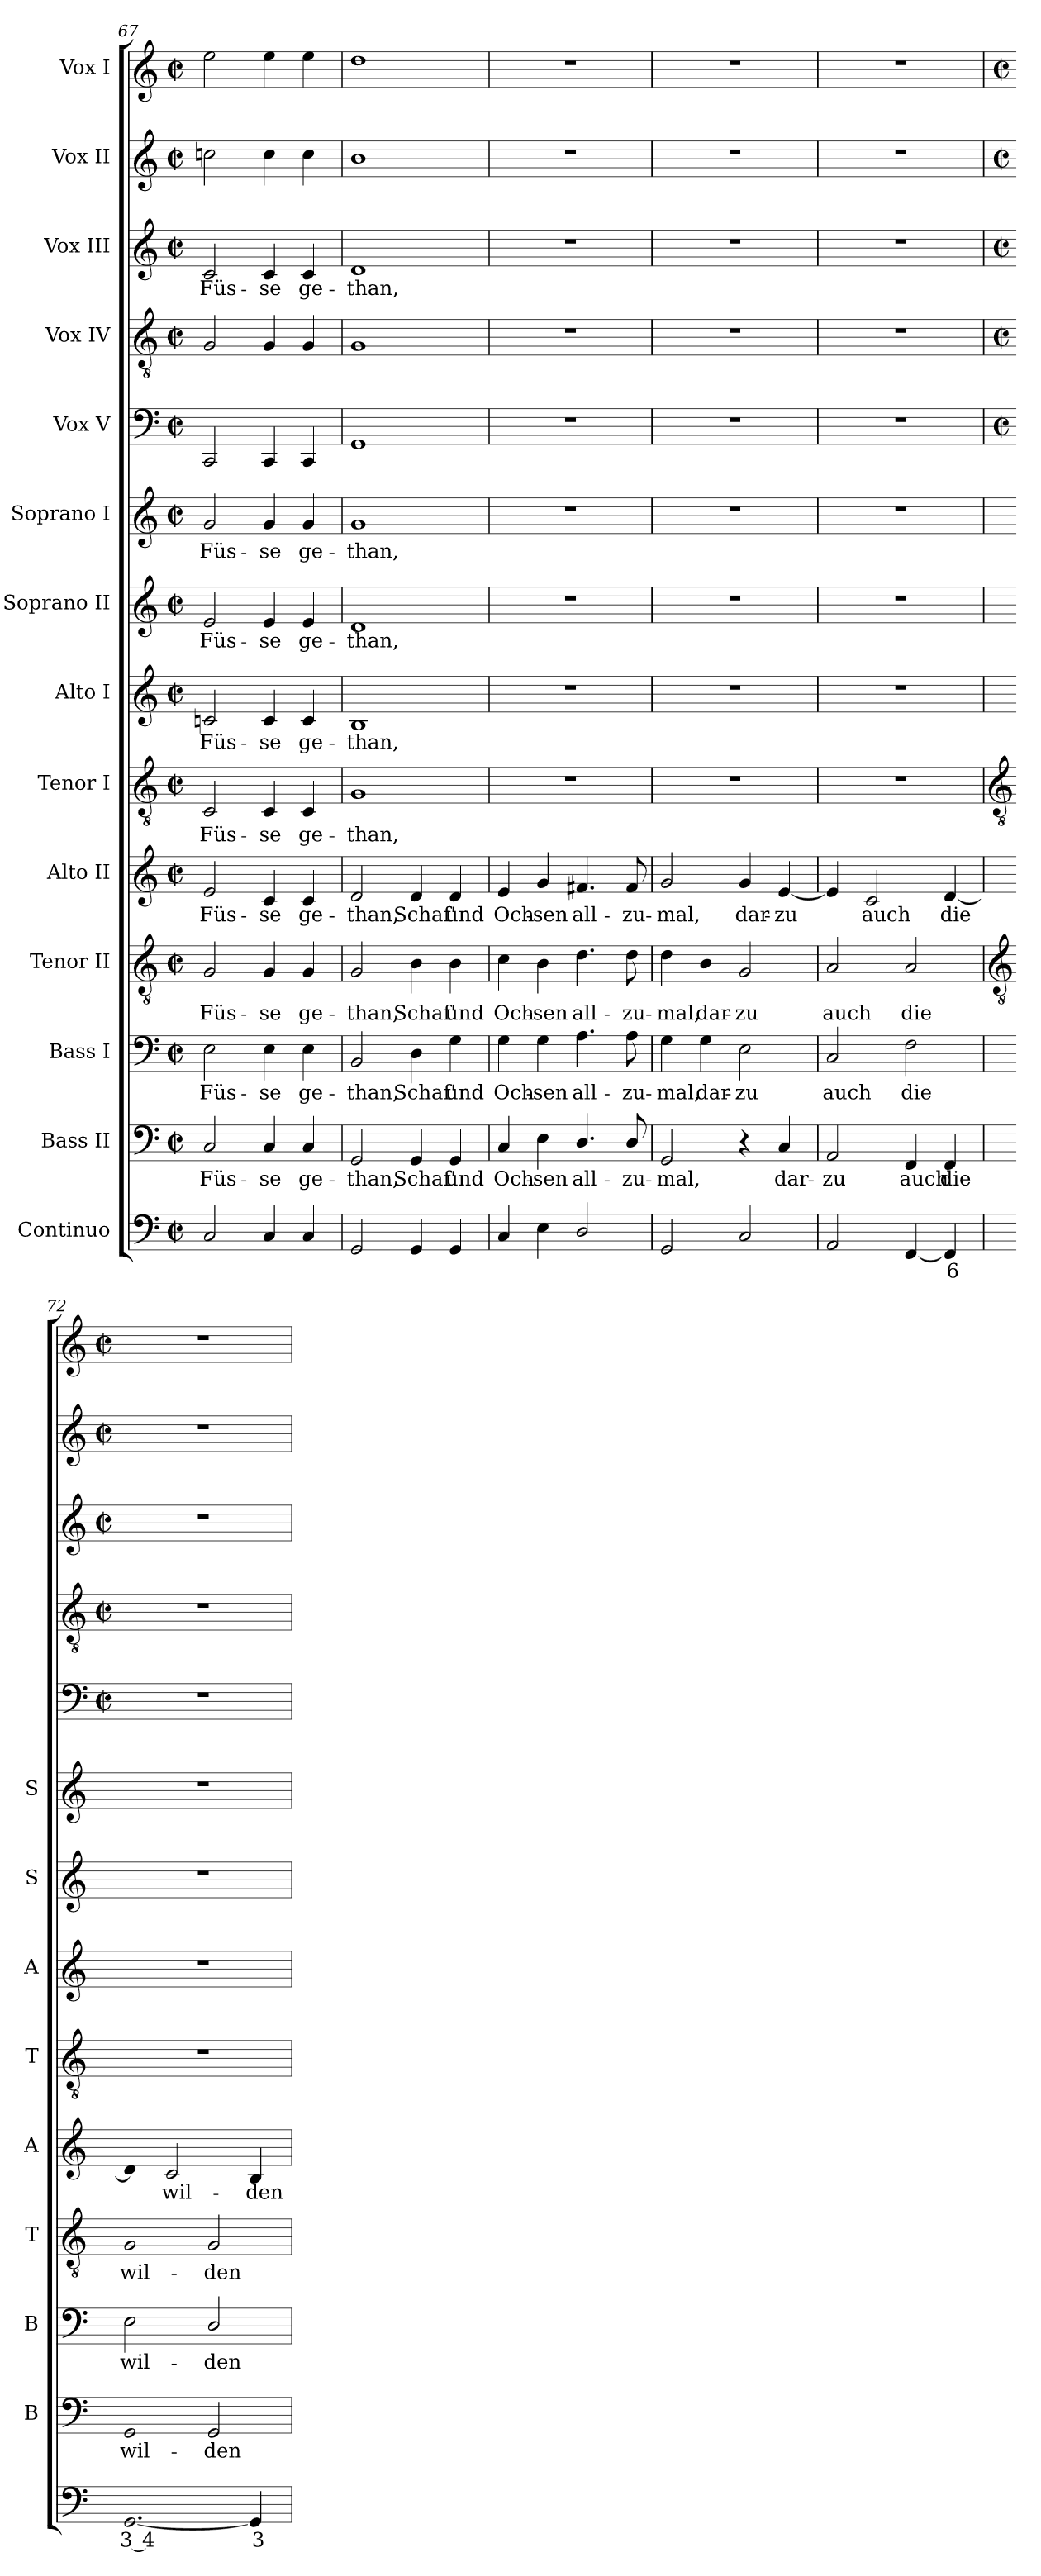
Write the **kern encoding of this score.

**kern	**text	**kern	**text	**kern	**text	**kern	**text	**kern	**text	**kern	**text	**kern	**text	**kern	**text	**kern	**text	**kern	**kern	**kern	**text	**kern	**kern
*part14	*part14	*part13	*part13	*part12	*part12	*part11	*part11	*part10	*part10	*part9	*part9	*part8	*part8	*part7	*part7	*part6	*part6	*part5	*part4	*part3	*part3	*part2	*part1
*staff14	*staff14	*staff13	*staff13	*staff12	*staff12	*staff11	*staff11	*staff10	*staff10	*staff9	*staff9	*staff8	*staff8	*staff7	*staff7	*staff6	*staff6	*staff5	*staff4	*staff3	*staff3	*staff2	*staff1
*I"Continuo	*	*I"Bass II	*	*I"Bass I	*	*I"Tenor II	*	*I"Alto II	*	*I"Tenor I	*	*I"Alto I	*	*I"Soprano II	*	*I"Soprano I	*	*I"Vox V	*I"Vox IV	*I"Vox III	*	*I"Vox II	*I"Vox I
*	*	*I'B	*	*I'B	*	*I'T	*	*I'A	*	*I'T	*	*I'A	*	*I'S	*	*I'S	*	*	*	*	*	*	*
*clefF4	*	*clefF4	*	*clefF4	*	*clefGv2	*	*clefG2	*	*clefGv2	*	*clefG2	*	*clefG2	*	*clefG2	*	*clefF4	*clefGv2	*clefG2	*	*clefG2	*clefG2
*k[]	*	*k[]	*	*k[]	*	*k[]	*	*k[]	*	*k[]	*	*k[]	*	*k[]	*	*k[]	*	*k[]	*k[]	*k[]	*	*k[]	*k[]
*C:	*	*C:	*	*C:	*	*C:	*	*C:	*	*C:	*	*C:	*	*C:	*	*C:	*	*C:	*C:	*C:	*	*C:	*C:
*M2/2	*	*M2/2	*	*M2/2	*	*M2/2	*	*M2/2	*	*M2/2	*	*M2/2	*	*M2/2	*	*M2/2	*	*M2/2	*M2/2	*M2/2	*	*M2/2	*M2/2
*met(c|)	*	*met(c|)	*	*met(c|)	*	*met(c|)	*	*met(c|)	*	*met(c|)	*	*met(c|)	*	*met(c|)	*	*met(c|)	*	*met(c|)	*met(c|)	*met(c|)	*	*met(c|)	*met(c|)
=67	=67	=67	=67	=67	=67	=67	=67	=67	=67	=67	=67	=67	=67	=67	=67	=67	=67	=67	=67	=67	=67	=67	=67
!	!	!	!LO:LY:b	!	!LO:LY:b	!	!LO:LY:b	!	!LO:LY:b	!	!LO:LY:b	!	!LO:LY:b	!	!LO:LY:b	!	!LO:LY:b	!	!	!	!LO:LY:b	!	!
2C	.	2C	Füs-	2E	Füs-	2G	Füs-	2e	Füs-	2C	Füs-	2cn	Füs-	2e	Füs-	2g	Füs-	2CC	2G	2c	Füs-	2ccn	2ee
!	!	!	!LO:LY:b	!	!LO:LY:b	!	!LO:LY:b	!	!LO:LY:b	!	!LO:LY:b	!	!LO:LY:b	!	!LO:LY:b	!	!LO:LY:b	!	!	!	!LO:LY:b	!	!
4C	.	4C	-se	4E	-se	4G	-se	4c	-se	4C	-se	4c	-se	4e	-se	4g	-se	4CC	4G	4c	-se	4cc	4ee
!	!	!	!LO:LY:b	!	!LO:LY:b	!	!LO:LY:b	!	!LO:LY:b	!	!LO:LY:b	!	!LO:LY:b	!	!LO:LY:b	!	!LO:LY:b	!	!	!	!LO:LY:b	!	!
4C	.	4C	ge-	4E	ge-	4G	ge-	4c	ge-	4C	ge-	4c	ge-	4e	ge-	4g	ge-	4CC	4G	4c	ge-	4cc	4ee
=68	=68	=68	=68	=68	=68	=68	=68	=68	=68	=68	=68	=68	=68	=68	=68	=68	=68	=68	=68	=68	=68	=68	=68
!	!	!	!LO:LY:b	!	!LO:LY:b	!	!LO:LY:b	!	!LO:LY:b	!	!LO:LY:b	!	!LO:LY:b	!	!LO:LY:b	!	!LO:LY:b	!	!	!	!LO:LY:b	!	!
2GG	.	2GG	-than,	2BB	-than,	2G	-than,	2d	-than,	1G	-than,	1B	-than,	1d	-than,	1g	-than,	1GG	1G	1d	-than,	1b	1dd
!	!	!	!LO:LY:b	!	!LO:LY:b	!	!LO:LY:b	!	!LO:LY:b	!	!	!	!	!	!	!	!	!	!	!	!	!	!
4GG	.	4GG	Schaf'	4D	Schaf'	4B	Schaf'	4d	Schaf'	.	.	.	.	.	.	.	.	.	.	.	.	.	.
!	!	!	!LO:LY:b	!	!LO:LY:b	!	!LO:LY:b	!	!LO:LY:b	!	!	!	!	!	!	!	!	!	!	!	!	!	!
4GG	.	4GG	und	4G	und	4B	und	4d	und	.	.	.	.	.	.	.	.	.	.	.	.	.	.
=69	=69	=69	=69	=69	=69	=69	=69	=69	=69	=69	=69	=69	=69	=69	=69	=69	=69	=69	=69	=69	=69	=69	=69
!	!	!	!LO:LY:b	!	!LO:LY:b	!	!LO:LY:b	!	!LO:LY:b	!	!	!	!	!	!	!	!	!	!	!	!	!	!
4C	.	4C	Och-	4G	Och-	4c	Och-	4e	Och-	1r	.	1r	.	1r	.	1r	.	1r	1r	1r	.	1r	1r
!	!	!	!LO:LY:b	!	!LO:LY:b	!	!LO:LY:b	!	!LO:LY:b	!	!	!	!	!	!	!	!	!	!	!	!	!	!
4E	.	4E	-sen	4G	-sen	4B	-sen	4g	-sen	.	.	.	.	.	.	.	.	.	.	.	.	.	.
!	!	!	!LO:LY:b	!	!LO:LY:b	!	!LO:LY:b	!	!LO:LY:b	!	!	!	!	!	!	!	!	!	!	!	!	!	!
2D/	.	4.D/	all-	4.A	all-	4.d	all-	4.f#X	all-	.	.	.	.	.	.	.	.	.	.	.	.	.	.
!	!	!	!LO:LY:b	!	!LO:LY:b	!	!LO:LY:b	!	!LO:LY:b	!	!	!	!	!	!	!	!	!	!	!	!	!	!
.	.	8D/	-zu-	8A	-zu-	8d	-zu-	8f#	-zu-	.	.	.	.	.	.	.	.	.	.	.	.	.	.
=70	=70	=70	=70	=70	=70	=70	=70	=70	=70	=70	=70	=70	=70	=70	=70	=70	=70	=70	=70	=70	=70	=70	=70
!	!	!	!LO:LY:b	!	!LO:LY:b	!	!LO:LY:b	!	!LO:LY:b	!	!	!	!	!	!	!	!	!	!	!	!	!	!
2GG	.	2GG	-mal,	4G	-mal,	4d	-mal,	2g	-mal,	1r	.	1r	.	1r	.	1r	.	1r	1r	1r	.	1r	1r
!	!	!	!	!	!LO:LY:b	!	!LO:LY:b	!	!	!	!	!	!	!	!	!	!	!	!	!	!	!	!
.	.	.	.	4G	dar-	4B/	dar-	.	.	.	.	.	.	.	.	.	.	.	.	.	.	.	.
!	!	!	!	!	!LO:LY:b	!	!LO:LY:b	!	!LO:LY:b	!	!	!	!	!	!	!	!	!	!	!	!	!	!
2C	.	4r	.	2E	-zu	2G	-zu	4g	dar-	.	.	.	.	.	.	.	.	.	.	.	.	.	.
!	!	!	!LO:LY:b	!	!	!	!	!	!LO:LY:b	!	!	!	!	!	!	!	!	!	!	!	!	!	!
.	.	4C	dar-	.	.	.	.	[4e	-zu	.	.	.	.	.	.	.	.	.	.	.	.	.	.
=71	=71	=71	=71	=71	=71	=71	=71	=71	=71	=71	=71	=71	=71	=71	=71	=71	=71	=71	=71	=71	=71	=71	=71
!	!	!	!LO:LY:b	!	!LO:LY:b	!	!LO:LY:b	!	!	!	!	!	!	!	!	!	!	!	!	!	!	!	!
2AA	.	2AA	-zu	2C	auch	2A	auch	4e]	.	1r	.	1r	.	1r	.	1r	.	1r	1r	1r	.	1r	1r
!	!	!	!	!	!	!	!	!	!LO:LY:b	!	!	!	!	!	!	!	!	!	!	!	!	!	!
.	.	.	.	.	.	.	.	2c	auch	.	.	.	.	.	.	.	.	.	.	.	.	.	.
!	!	!	!LO:LY:b	!	!LO:LY:b	!	!LO:LY:b	!	!	!	!	!	!	!	!	!	!	!	!	!	!	!	!
[4FF	.	4FF	auch	2F	die	2A	die	.	.	.	.	.	.	.	.	.	.	.	.	.	.	.	.
!	!LO:LY:b	!	!LO:LY:b	!	!	!	!	!	!LO:LY:b	!	!	!	!	!	!	!	!	!	!	!	!	!	!
4FF]	6	4FF	die	.	.	.	.	[4d	die	.	.	.	.	.	.	.	.	.	.	.	.	.	.
!!LO:LB:g=z
=72	=72	=72	=72	=72	=72	=72	=72	=72	=72	=72	=72	=72	=72	=72	=72	=72	=72	=72	=72	=72	=72	=72	=72
*	*	*	*	*	*	*clefGv2	*	*	*	*clefGv2	*	*	*	*	*	*	*	*	*	*	*	*	*
*	*	*	*	*	*	*	*	*	*	*	*	*	*	*	*	*	*	*M2/2	*M2/2	*M2/2	*	*M2/2	*M2/2
*	*	*	*	*	*	*	*	*	*	*	*	*	*	*	*	*	*	*met(c|)	*met(c|)	*met(c|)	*	*met(c|)	*met(c|)
!	!LO:LY:b	!	!LO:LY:b	!	!LO:LY:b	!	!LO:LY:b	!	!	!	!	!	!	!	!	!	!	!	!	!	!	!	!
[2.GG	3 4	2GG	wil-	2E	wil-	2G	wil-	4d]	.	1r	.	1r	.	1r	.	1r	.	1r	1r	1r	.	1r	1r
!	!	!	!	!	!	!	!	!	!LO:LY:b	!	!	!	!	!	!	!	!	!	!	!	!	!	!
.	.	.	.	.	.	.	.	2c	wil-	.	.	.	.	.	.	.	.	.	.	.	.	.	.
!	!	!	!LO:LY:b	!	!LO:LY:b	!	!LO:LY:b	!	!	!	!	!	!	!	!	!	!	!	!	!	!	!	!
.	.	2GG	-den	2D/	-den	2G	-den	.	.	.	.	.	.	.	.	.	.	.	.	.	.	.	.
!	!LO:LY:b	!	!	!	!	!	!	!	!LO:LY:b	!	!	!	!	!	!	!	!	!	!	!	!	!	!
4GG]	3	.	.	.	.	.	.	4B	-den	.	.	.	.	.	.	.	.	.	.	.	.	.	.
=	=	=	=	=	=	=	=	=	=	=	=	=	=	=	=	=	=	=	=	=	=	=	=
*-	*-	*-	*-	*-	*-	*-	*-	*-	*-	*-	*-	*-	*-	*-	*-	*-	*-	*-	*-	*-	*-	*-	*-
